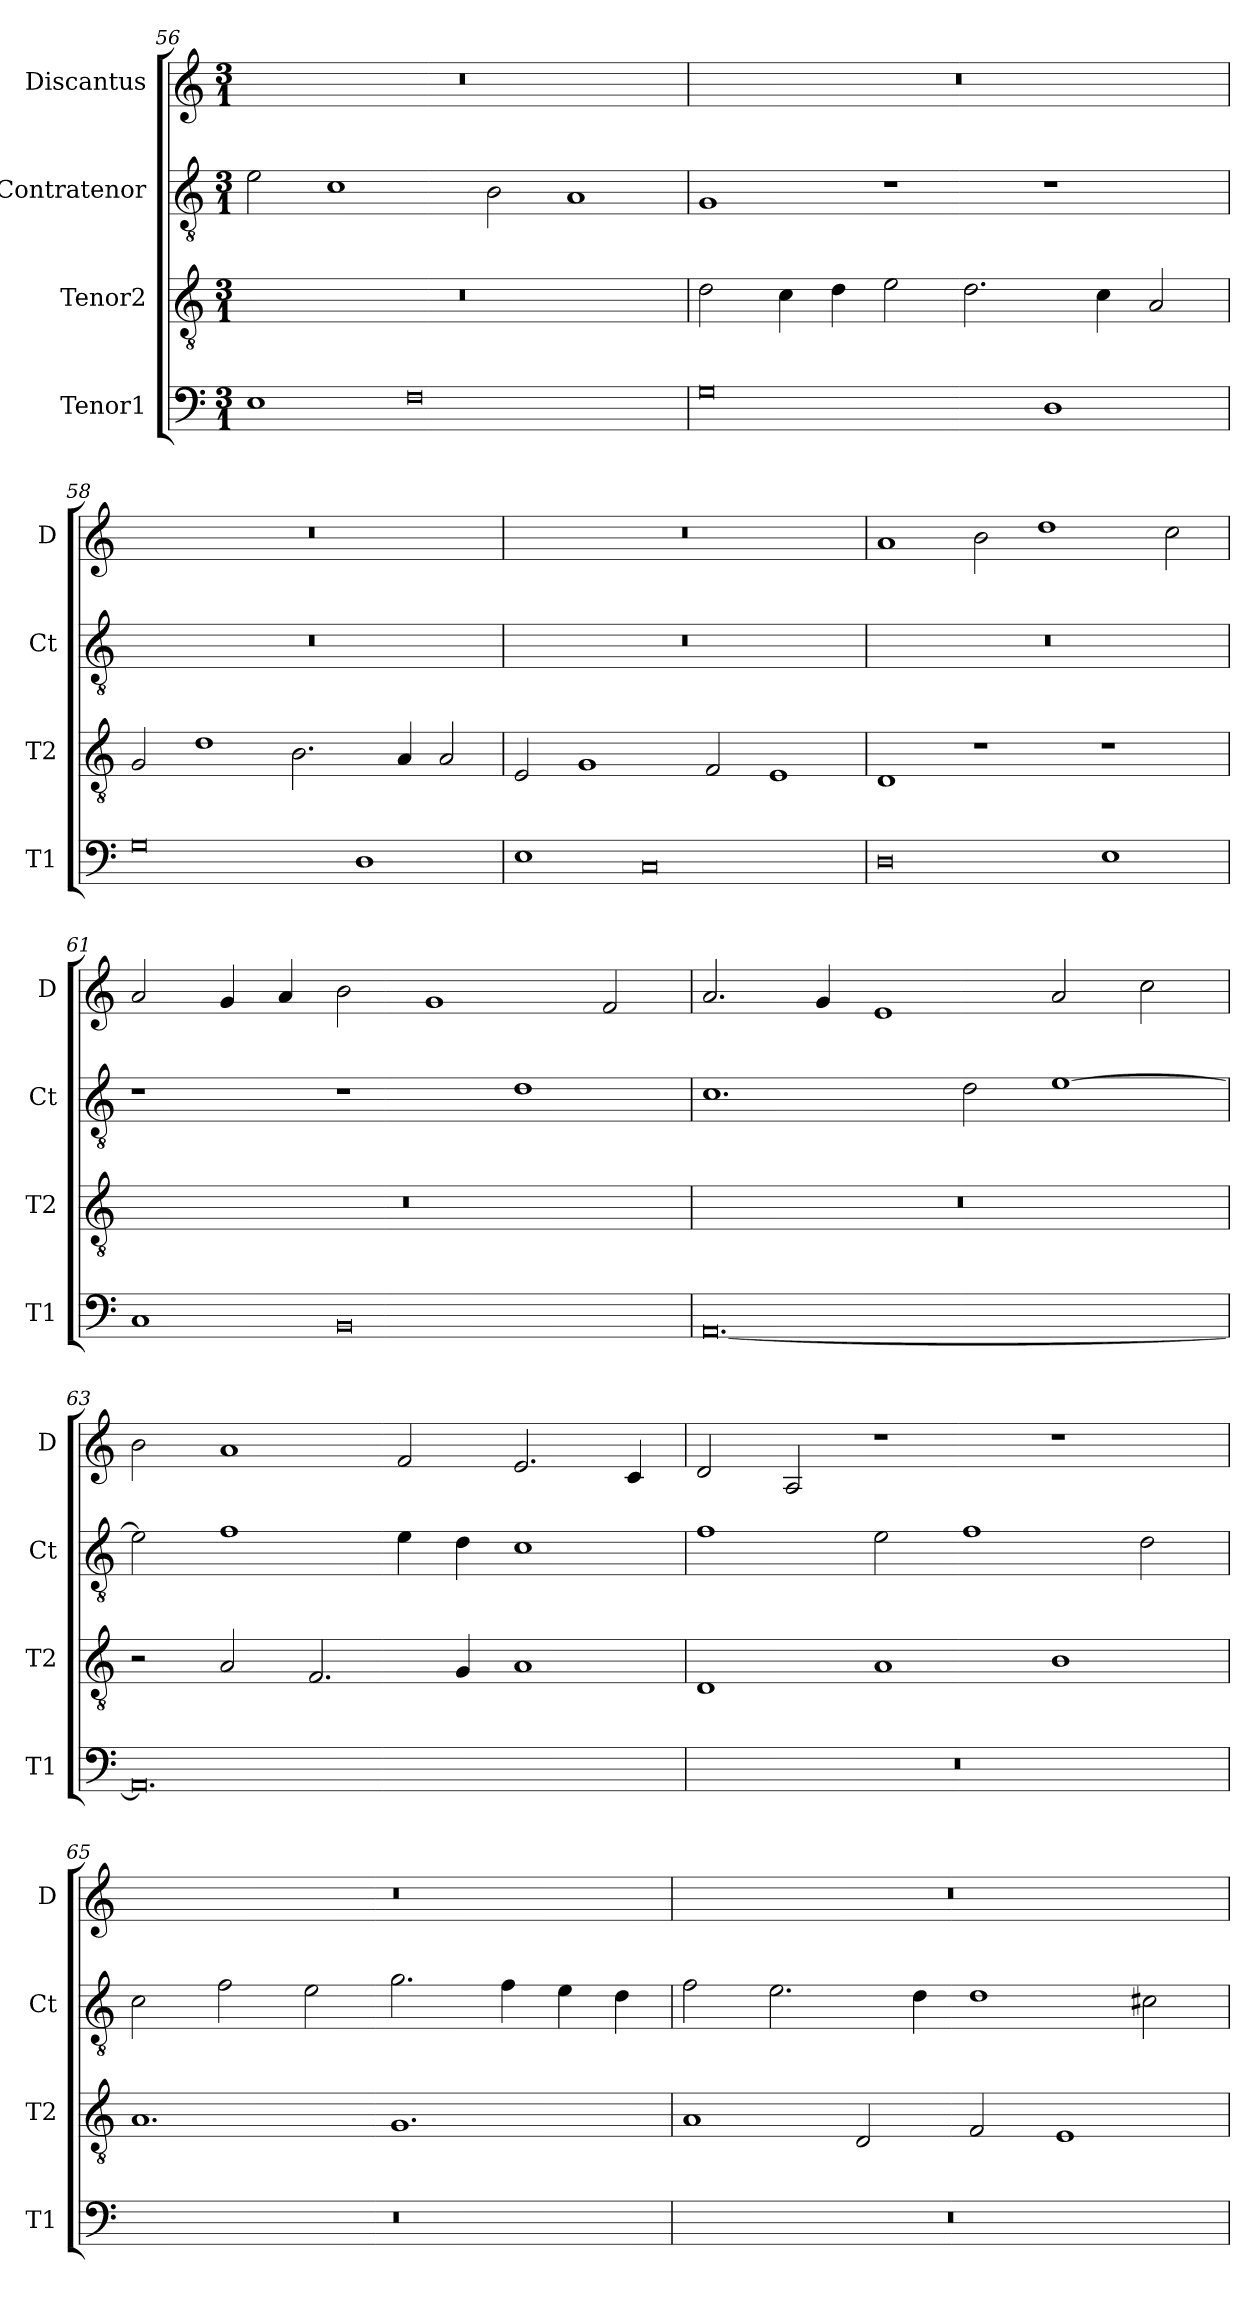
**kern	**kern	**kern	**kern
*part4	*part3	*part2	*part1
*staff4	*staff3	*staff2	*staff1
*I"Tenor1	*I"Tenor2	*I"Contratenor	*I"Discantus
*I'T1	*I'T2	*I'Ct	*I'D
*clefF4	*clefGv2	*clefGv2	*clefG2
*k[]	*k[]	*k[]	*k[]
*M3/1	*M3/1	*M3/1	*M3/1
=56	=56	=56	=56
1E	0.r	2e\	0.r
.	.	1c	.
0F	.	.	.
.	.	2B\	.
.	.	1A	.
=57	=57	=57	=57
0G	2d\	1G	0.r
.	4c\	.	.
.	4d\	.	.
.	2e\	1r	.
.	2.d\	.	.
1D	.	1r	.
.	4c\	.	.
.	2A/	.	.
=58	=58	=58	=58
0G	2G/	0.r	0.r
.	1d	.	.
.	2.B\	.	.
1D	.	.	.
.	4A/	.	.
.	2A/	.	.
=59	=59	=59	=59
1E	2E/	0.r	0.r
.	1G	.	.
0C	.	.	.
.	2F/	.	.
.	1E	.	.
=60	=60	=60	=60
0D	1D	0.r	1a
.	1r	.	2b\
.	.	.	1dd
1E	1r	.	.
.	.	.	2cc\
=61	=61	=61	=61
1C	0.r	1r	2a/
.	.	.	4g/
.	.	.	4a/
0BB	.	1r	2b\
.	.	.	1g
.	.	1d	.
.	.	.	2f/
=62	=62	=62	=62
[0.AA	0.r	1.c	2.a/
.	.	.	4g/
.	.	.	1e
.	.	2d\	.
.	.	[1e	2a/
.	.	.	2cc\
=63	=63	=63	=63
0.AA]	2r	2e\]	2b\
.	2A/	1f	1a
.	2.F/	.	.
.	.	4e\	2f/
.	4G/	4d\	.
.	1A	1c	2.e/
.	.	.	4c/
=64	=64	=64	=64
0.r	1D	1f	2d/
.	.	.	2A/
.	1A	2e\	1r
.	.	1f	.
.	1B	.	1r
.	.	2d\	.
=65	=65	=65	=65
0.r	1.A	2c\	0.r
.	.	2f\	.
.	.	2e\	.
.	1.G	2.g\	.
.	.	4f\	.
.	.	4e\	.
.	.	4d\	.
=66	=66	=66	=66
0.r	1A	2f\	0.r
.	.	2.e\	.
.	2D/	.	.
.	.	4d\	.
.	2F/	1d	.
.	1E	.	.
.	.	2c#X\	.
=	=	=	=
*-	*-	*-	*-
